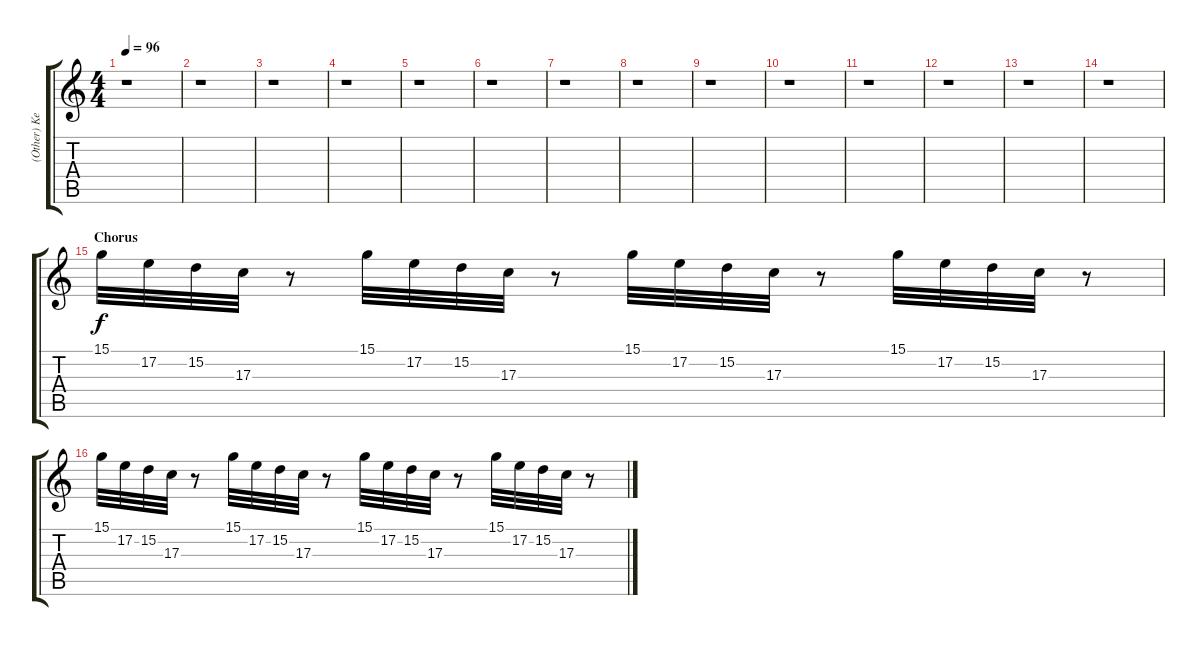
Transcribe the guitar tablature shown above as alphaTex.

\track ("(Other) Keys" "(Other) Ke") {instrument pad4choir}
\staff {score tabs}
\tuning (E4 B3 G3 D3 A2 E2) {hide}
\ts (4 4)
\tempo 96
\clef g2
\ks c
r.1{dy f} |
r.1 |
r.1 |
r.1 |
r.1 |
r.1 |
r.1 |
r.1 |
r.1 |
r.1 |
r.1 |
r.1 |
r.1 |
r.1 |
\section ("" "Chorus")
15.1.32 17.2.32 15.2.32 17.3.32 r.8 15.1.32 17.2.32 15.2.32 17.3.32 r.8 15.1.32 17.2.32 15.2.32 17.3.32 r.8 15.1.32 17.2.32 15.2.32 17.3.32 r.8 |
15.1.32 17.2.32 15.2.32 17.3.32 r.8 15.1.32 17.2.32 15.2.32 17.3.32 r.8 15.1.32 17.2.32 15.2.32 17.3.32 r.8 15.1.32 17.2.32 15.2.32 17.3.32 r.8
